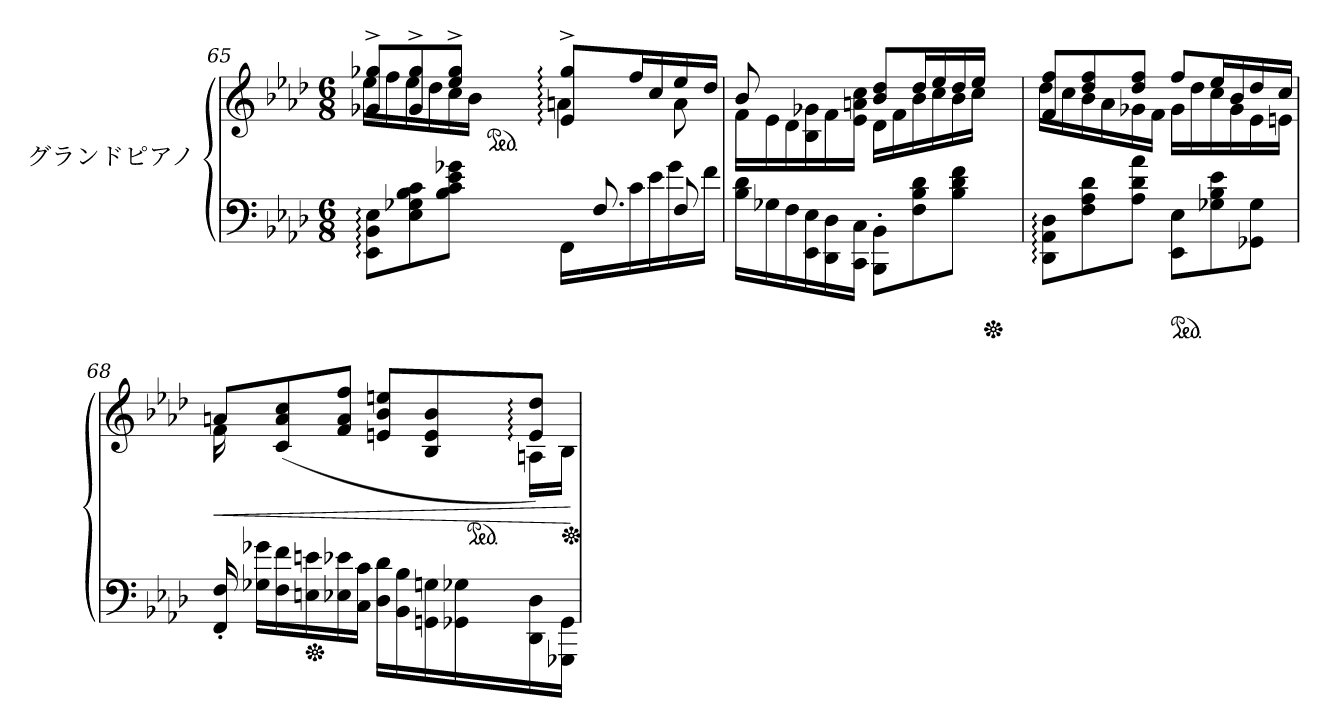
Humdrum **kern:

**kern	**kern	**dynam
*part1	*part1	*part1
*staff2	*staff1	*staff1/2
*I"グランドピアノ	*	*
*clefF4	*clefG2	*
*k[b-e-a-d-]	*k[b-e-a-d-]	*
*M6/8	*M6/8	*
=65	=65	=65
*^	*^	*
*	*	*	*^	*
8EE-\: 8BB-\: 8E-\:L	4.ryy	8g-X/^ 8gg-X/^L	16ee-\LL	4rDyy	.
.	.	.	16ff\	.	.
8E-\ 8G-X\ 8B-\ 8c\	.	8g-/^ 8gg-/^	16ee-\	.	.
.	.	.	16dd-\	.	.
8B-\ 8c\ 8e-\ 8g-X\J	.	8ee-/^ 8gg-/^J	16cc\	16.rFyy	.
.	.	.	16b-\JJ	.	.
*	*	*ped	*	*	*
.	.	.	.	64e-!LLLLyy	.
.	.	.	.	64an!JJJJyy	.
16ryy	16FF\LL	8e-/:^ 8gg-/:^L	4an\	4.rDyy	.
8.F/	16F\yy	.	.	.	.
.	16c\	16ff/L	.	.	.
.	16e-\	16cc/	.	.	.
8F/	16g-\	16ee-/	8a\	.	.
.	16f\JJ	16dd-/JJ	.	.	.
*	*	*	*v	*v	*
!!LO:PB:g=z
=66	=66	=66	=66	=66
16B-\ 16d-\LL	4.ryy	8b-/	16f\LL	.
16G-X\	.	.	(>16e-\	.
16F\	.	8ryy	16d-\	.
16EE-\ 16E-\	.	.	16B-\ 16g-X\	.
16DD-\ 16D-\	.	8ryy	16f\	.
16CC\ 16C\JJ	.	.	16e-\ 16an\ 16cc\JJ	.
8BBB-\' 8BB-\'L)	4ryy	(8b-/ 8dd-/L	16d-\LL	.
.	.	.	16f\	.
8F\ 8B-\ 8d-\	.	16dd-/L	16b-\	.
.	.	16ee-/	16cc\	.
8B-\ 8d-\ 8f\J	16.ryy	16dd-/	16b-\	.
.	.	16ee-/JJ	16cc\JJ	.
*Xped	*	*	*	*
.	64DD-!LLLLyy	.	.	.
.	64AA-!JJJJyy	.	.	.
*v	*v	*	*	*
=67	=67	=67	=67
8DD-\: 8AA-\: 8D-\:L	8f/ 8ff/L	16dd-\LL	.
.	.	16cc\	.
8F\ 8A-\ 8d-\	8dd-/ 8ff/	16b-\	.
.	.	16a-\	.
8A-\ 8d-\ 8a-\J	8dd-/ 8ff/J	16g-X\	.
.	.	16f\JJ	.
*ped	*	*	*
8EE-\ 8E-\L	8ff/L	16g-\LL	.
.	.	16dd-\	.
8G-X\ 8B-\ 8e-\	16ee-/L	16cc\	.
.	16b-/	16g-\	.
8GG-X\ 8G-\J	16dd-/	16e-\	.
.	16cc/JJ	16en\JJ	.
!!LO:LB:g=z
=68	=68	=68	=68
!	!	!	!LO:HP:b
*	*	*^	*
16FF/' 16F/'	8an/L	16f\	4.ryy	<
16G-X\ 16g-X\LL	.	16ryy	.	.
*	*MM58	*	*	*
16F\ 16f\	(<8c/ 8a/ 8cc/	8ryy	.	.
*Xped	*	*	*	*
16En\ 16en\	.	.	.	.
16E-X\ 16e-X\	8f/ 8a/ 8ff/J	8ryy	.	.
16C\ 16c\JJ	.	.	.	.
16D-\ 16d-\LL	8en/ 8b-/ 8een/L	4ryy	8ryy	.
16BB-\ 16B-\	.	.	.	.
16GGn\ 16Gn\	8B-/ 8e/ 8b-/	.	16.ryy	.
16GG-X\ 16G-X\	.	.	.	.
*	*ped	*	*	*
.	.	.	64An!LLLLyy	.
.	.	.	64e!JJJJyy	.
16DD-\ 16D-\	8e/: 8dd-/:J)	16An\LL	8ryy	.
16GGG-X\ 16GG-\JJ	.	16B-\JJ	.	.
*	*v	*v	*v	*
.	.	[
*	*Xped	*
=	=	=
*-	*-	*-
